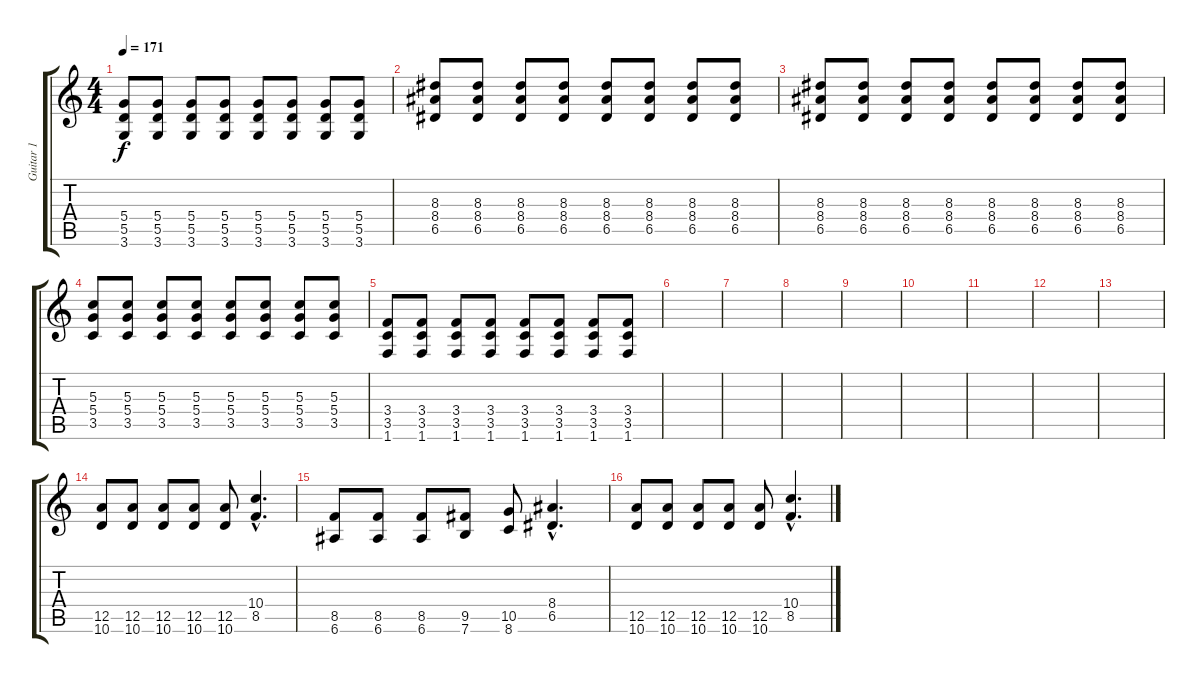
\track ("Guitar 1" "Guitar 1") {instrument distortionguitar}
\staff {score tabs}
\tuning (E4 B3 G3 D3 A2 E2) {hide}
\ts (4 4)
\tempo 171
\clef g2
\ks c
(5.4 5.5 3.6).8{dy f} (5.4 5.5 3.6).8 (5.4 5.5 3.6).8 (5.4 5.5 3.6).8 (5.4 5.5 3.6).8 (5.4 5.5 3.6).8 (5.4 5.5 3.6).8 (5.4 5.5 3.6).8 |
(8.3 8.4 6.5).8 (8.3 8.4 6.5).8 (8.3 8.4 6.5).8 (8.3 8.4 6.5).8 (8.3 8.4 6.5).8 (8.3 8.4 6.5).8 (8.3 8.4 6.5).8 (8.3 8.4 6.5).8 |
(8.3 8.4 6.5).8 (8.3 8.4 6.5).8 (8.3 8.4 6.5).8 (8.3 8.4 6.5).8 (8.3 8.4 6.5).8 (8.3 8.4 6.5).8 (8.3 8.4 6.5).8 (8.3 8.4 6.5).8 |
(5.3 5.4 3.5).8 (5.3 5.4 3.5).8 (5.3 5.4 3.5).8 (5.3 5.4 3.5).8 (5.3 5.4 3.5).8 (5.3 5.4 3.5).8 (5.3 5.4 3.5).8 (5.3 5.4 3.5).8 |
(3.4 3.5 1.6).8 (3.4 3.5 1.6).8 (3.4 3.5 1.6).8 (3.4 3.5 1.6).8 (3.4 3.5 1.6).8 (3.4 3.5 1.6).8 (3.4 3.5 1.6).8 (3.4 3.5 1.6).8 |
|
|
|
|
|
|
|
|
(12.5 10.6).8 (12.5 10.6).8 (12.5 10.6).8 (12.5 10.6).8 (12.5 10.6).8 (10.4{hac} 8.5{hac}).4{d} |
(8.5 6.6).8 (8.5 6.6).8 (8.5 6.6).8 (9.5 7.6).8 (10.5 8.6).8 (8.4{hac} 6.5{hac}).4{d} |
(12.5 10.6).8 (12.5 10.6).8 (12.5 10.6).8 (12.5 10.6).8 (12.5 10.6).8 (10.4{hac} 8.5{hac}).4{d}
